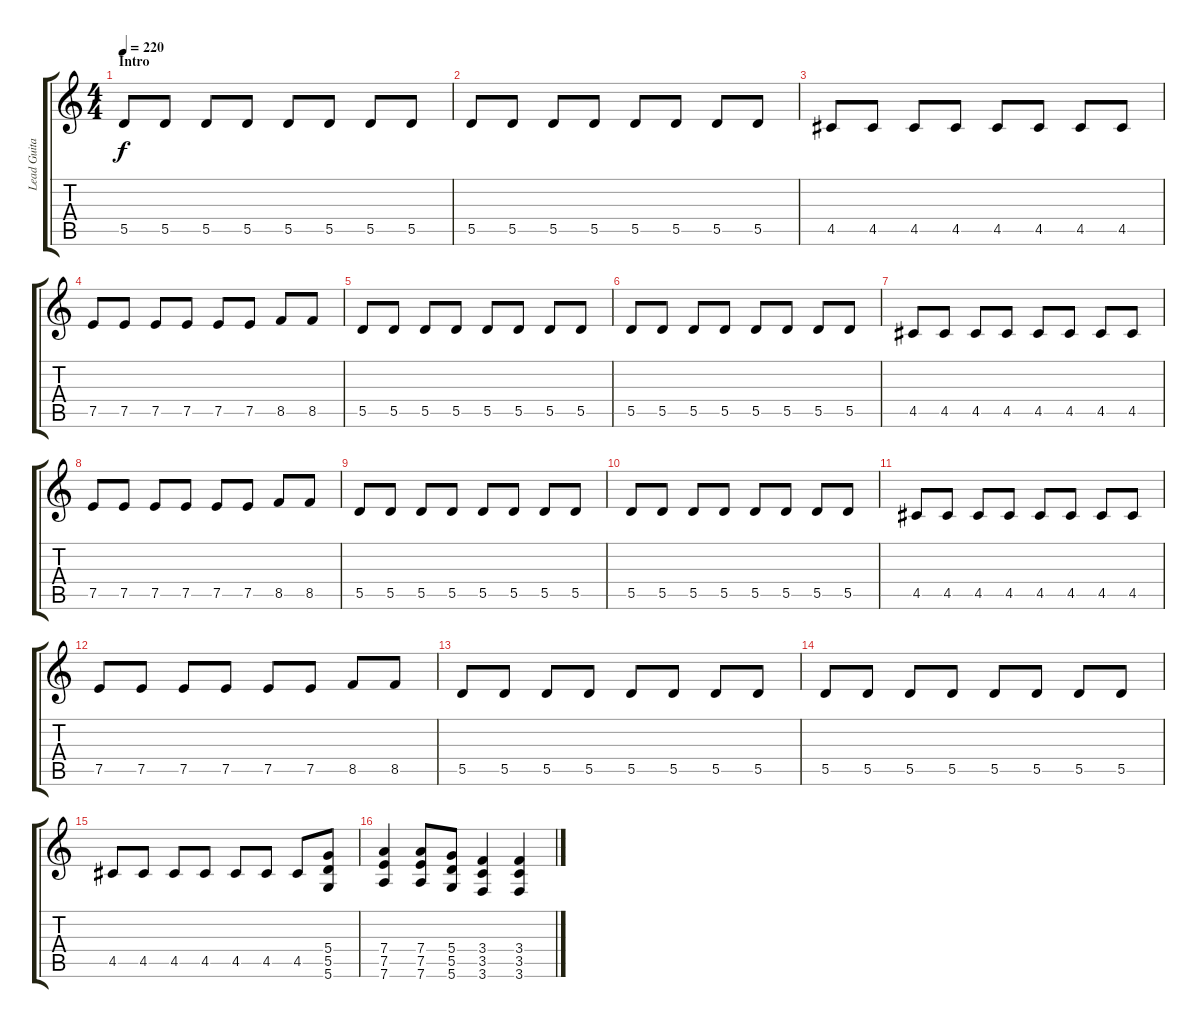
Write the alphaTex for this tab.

\track ("Lead Guitar" "Lead Guita") {instrument overdrivenguitar}
\staff {score tabs}
\tuning (E4 B3 G3 D3 A2 D2) {hide}
\ts (4 4)
\section ("" "Intro")
\tempo 220
\clef g2
\ks c
5.5.8{dy f instrument overdrivenguitar} 5.5.8 5.5.8 5.5.8 5.5.8 5.5.8 5.5.8 5.5.8 |
5.5.8 5.5.8 5.5.8 5.5.8 5.5.8 5.5.8 5.5.8 5.5.8 |
4.5.8 4.5.8 4.5.8 4.5.8 4.5.8 4.5.8 4.5.8 4.5.8 |
7.5.8 7.5.8 7.5.8 7.5.8 7.5.8 7.5.8 8.5.8 8.5.8 |
5.5.8 5.5.8 5.5.8 5.5.8 5.5.8 5.5.8 5.5.8 5.5.8 |
5.5.8 5.5.8 5.5.8 5.5.8 5.5.8 5.5.8 5.5.8 5.5.8 |
4.5.8 4.5.8 4.5.8 4.5.8 4.5.8 4.5.8 4.5.8 4.5.8 |
7.5.8 7.5.8 7.5.8 7.5.8 7.5.8 7.5.8 8.5.8 8.5.8 |
5.5.8 5.5.8 5.5.8 5.5.8 5.5.8 5.5.8 5.5.8 5.5.8 |
5.5.8 5.5.8 5.5.8 5.5.8 5.5.8 5.5.8 5.5.8 5.5.8 |
4.5.8 4.5.8 4.5.8 4.5.8 4.5.8 4.5.8 4.5.8 4.5.8 |
7.5.8 7.5.8 7.5.8 7.5.8 7.5.8 7.5.8 8.5.8 8.5.8 |
5.5.8 5.5.8 5.5.8 5.5.8 5.5.8 5.5.8 5.5.8 5.5.8 |
5.5.8 5.5.8 5.5.8 5.5.8 5.5.8 5.5.8 5.5.8 5.5.8 |
4.5.8 4.5.8 4.5.8 4.5.8 4.5.8 4.5.8 4.5.8 (5.4 5.5 5.6).8 |
(7.4 7.5 7.6).4 (7.4 7.5 7.6).8 (5.4 5.5 5.6).8 (3.4 3.5 3.6).4 (3.4 3.5 3.6).4
